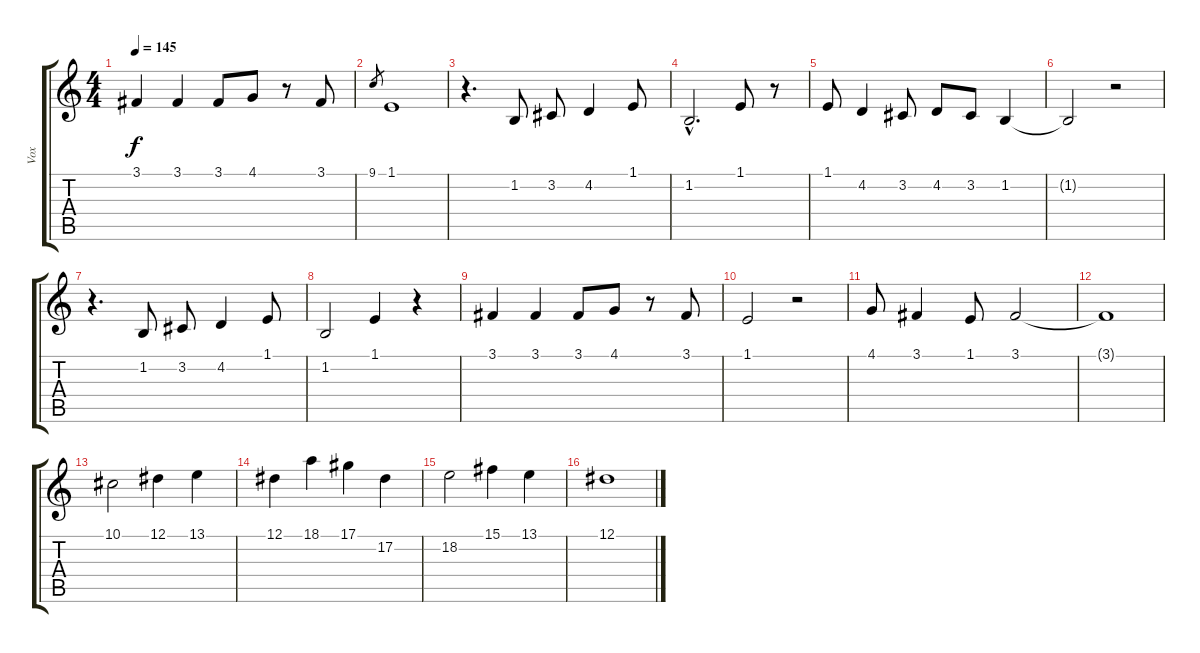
\track ("Vox" "Vox") {instrument flute}
\staff {score tabs}
\tuning (Eb4 Bb3 Gb3 Db3 Ab2 Eb2) {hide}
\ts (4 4)
\tempo 145
\clef g2
\ks c
3.1.4{dy f} 3.1.4 3.1.8 4.1.8 r.8 3.1.8 |
9.1.8{gr} 1.1.1 |
r.4{d} 1.2.8 3.2.8 4.2.4 1.1.8 |
1.2{hac}.2{d} 1.1.8 r.8 |
1.1.8 4.2.4 3.2.8 4.2.8 3.2.8 1.2.4 |
1.2{t}.2 r.2 |
r.4{d} 1.2.8 3.2.8 4.2.4 1.1.8 |
1.2.2 1.1.4 r.4 |
3.1.4 3.1.4 3.1.8 4.1.8 r.8 3.1.8 |
1.1.2 r.2 |
4.1.8 3.1.4 1.1.8 3.1.2 |
3.1{t}.1 |
10.1.2 12.1.4 13.1.4 |
12.1.4 18.1.4 17.1.4 17.2.4 |
18.2.2 15.1.4 13.1.4 |
12.1.1
